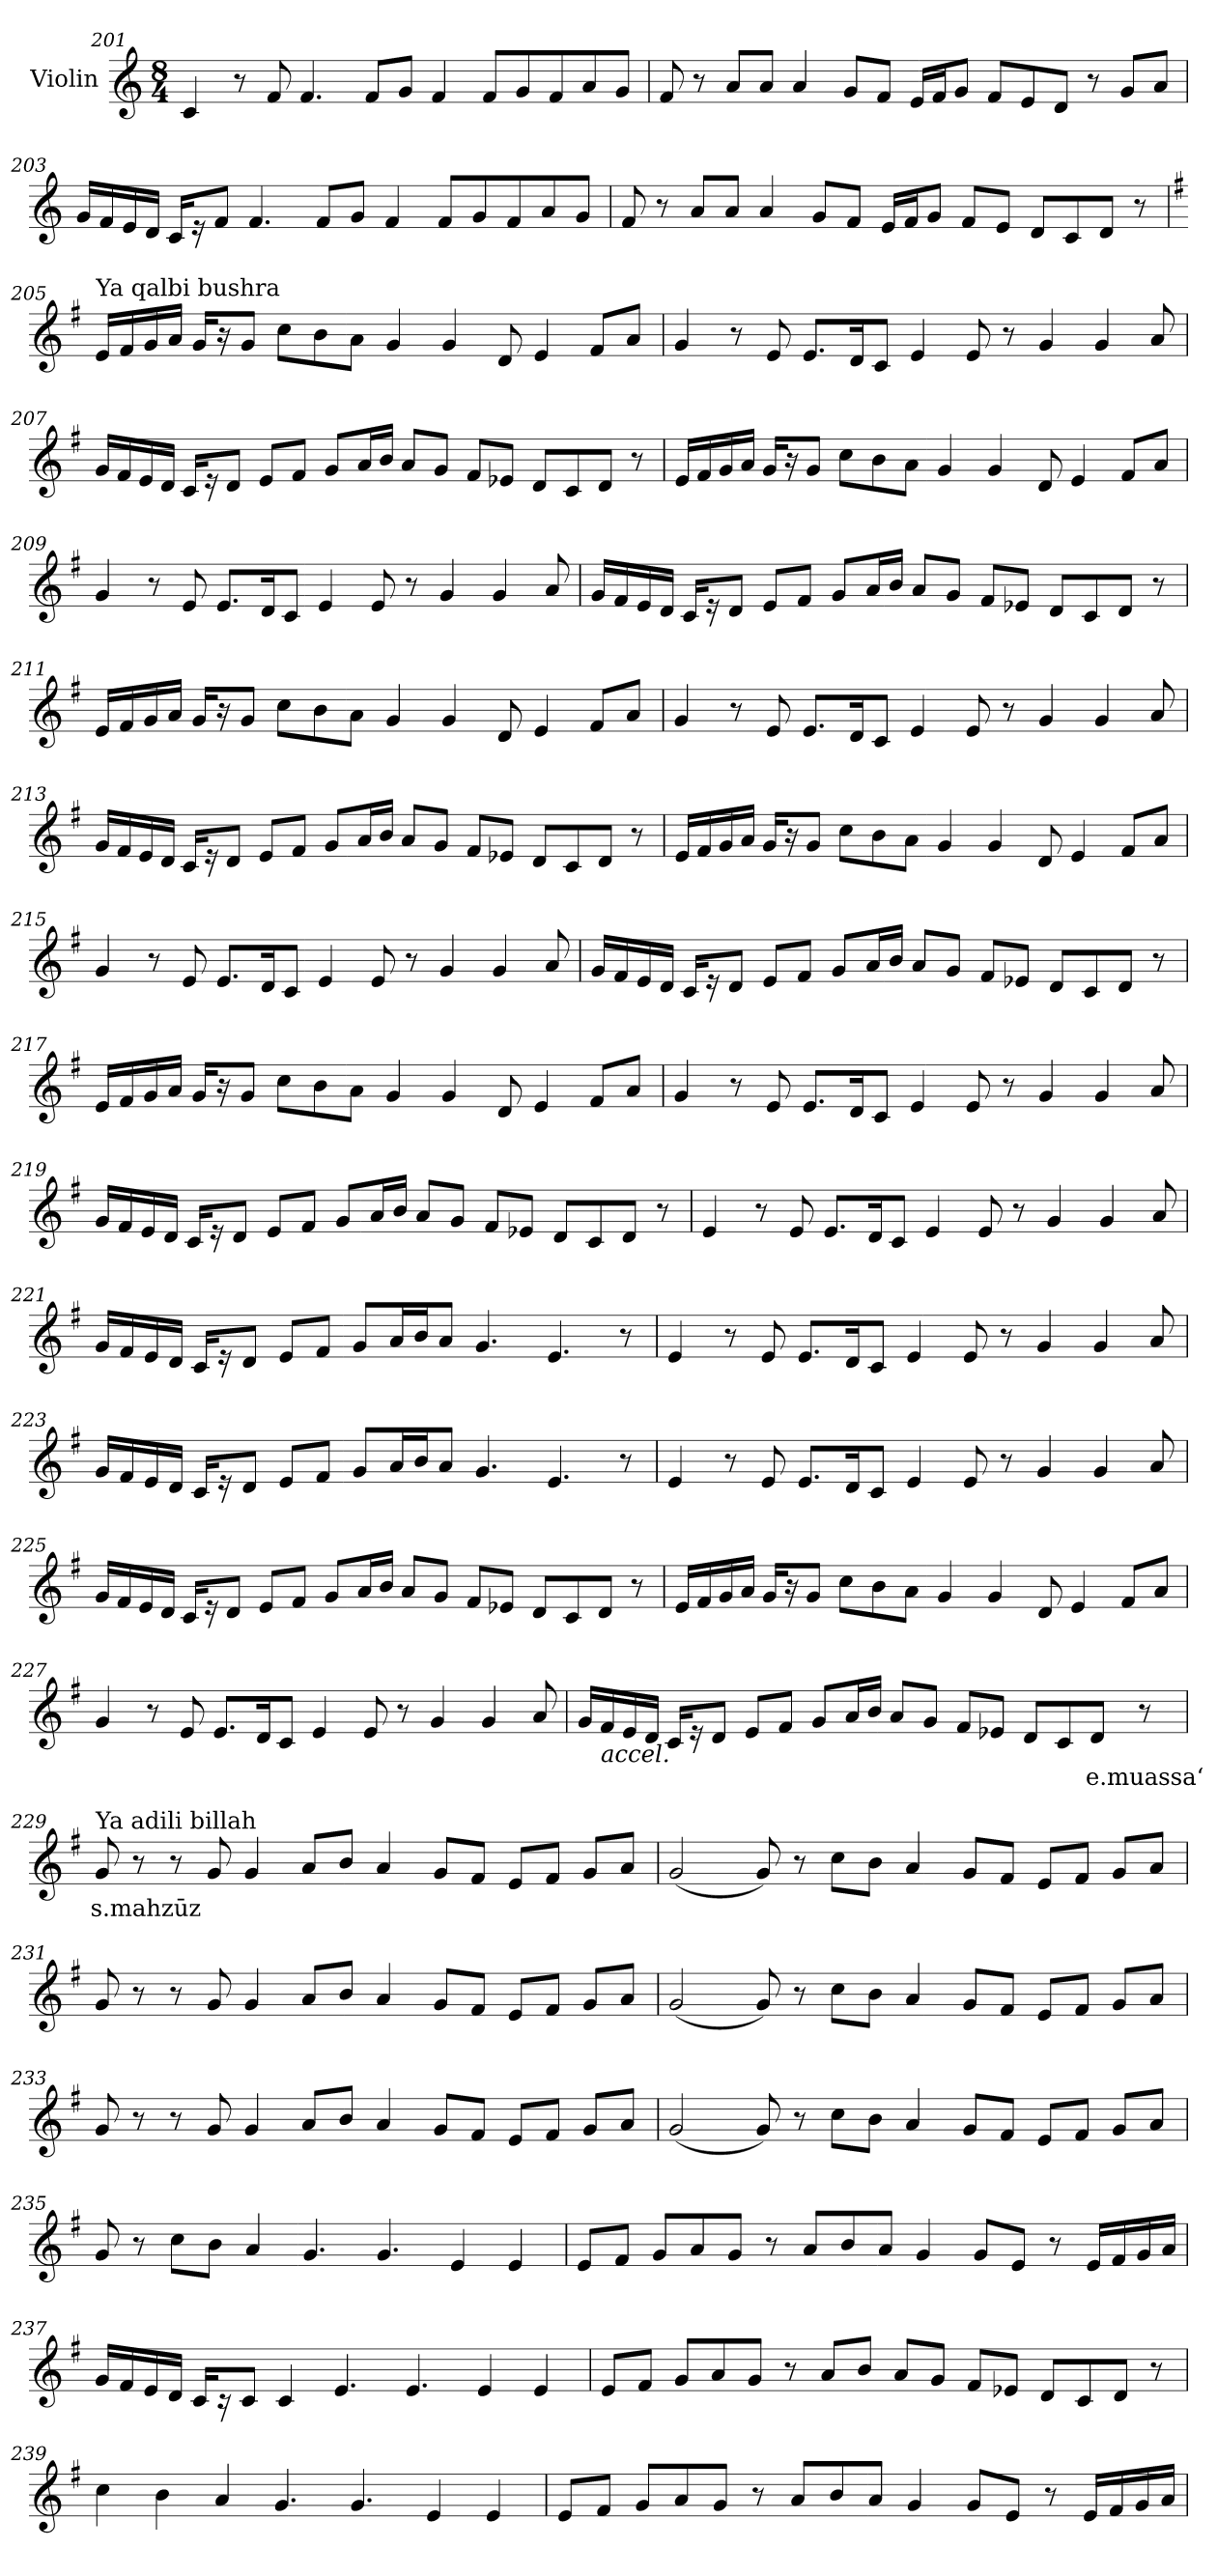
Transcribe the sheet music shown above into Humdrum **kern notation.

**kern	**text
*part1	*part1
*staff1	*staff1
*I"Violin	*
*clefG2	*
*k[]	*
*M8/4	*
=201	=201
4c/	.
8r	.
8f/	.
4.f/	.
8f/L	.
8g/J	.
4f/	.
8f/L	.
8g/	.
8f/	.
8a/	.
8g/J	.
!!LO:LB:g=z
=202	=202
8f/	.
8r	.
8a/L	.
8a/J	.
4a/	.
8g/L	.
8f/J	.
16e/LL	.
16f/J	.
8g/J	.
8f/L	.
8e/	.
8d/J	.
8r	.
8g/L	.
8a/J	.
=203	=203
16g/LL	.
16f/	.
16e/	.
16d/JJ	.
16c/KL	.
16r	.
8f/J	.
4.f/	.
8f/L	.
8g/J	.
4f/	.
8f/L	.
8g/	.
8f/	.
8a/	.
8g/J	.
!!LO:LB:g=z
=204	=204
8f/	.
8r	.
8a/L	.
8a/J	.
4a/	.
8g/L	.
8f/J	.
16e/LL	.
16f/J	.
8g/J	.
8f/L	.
8e/J	.
8d/L	.
8c/	.
8d/J	.
8r	.
=205	=205
*k[f#]	*
*G:	*
!LO:TX:a:t=Ya qalbi bushra	!
16e/LL	.
16f#/	.
16g/	.
16a/JJ	.
16g/KL	.
16r	.
8g/J	.
8cc\L	.
8b\	.
8a\J	.
4g/	.
4g/	.
8d/	.
4e/	.
8f#/L	.
8a/J	.
!!LO:LB:g=z
=206	=206
4g/	.
8r	.
8e/	.
8.e/L	.
16d/K	.
8c/J	.
4e/	.
8e/	.
8r	.
4g/	.
4g/	.
8a/	.
=207	=207
16g/LL	.
16f#/	.
16e/	.
16d/JJ	.
16c/KL	.
16r	.
8d/J	.
8e/L	.
8f#/J	.
8g/L	.
16a/L	.
16b/JJ	.
8a/L	.
8g/J	.
8f#/L	.
8e-X/J	.
8d/L	.
8c/	.
8d/J	.
8r	.
!!LO:LB:g=z
=208	=208
16e/LL	.
16f#/	.
16g/	.
16a/JJ	.
16g/KL	.
16r	.
8g/J	.
8cc\L	.
8b\	.
8a\J	.
4g/	.
4g/	.
8d/	.
4e/	.
8f#/L	.
8a/J	.
=209	=209
4g/	.
8r	.
8e/	.
8.e/L	.
16d/K	.
8c/J	.
4e/	.
8e/	.
8r	.
4g/	.
4g/	.
8a/	.
!!LO:LB:g=z
=210	=210
16g/LL	.
16f#/	.
16e/	.
16d/JJ	.
16c/KL	.
16r	.
8d/J	.
8e/L	.
8f#/J	.
8g/L	.
16a/L	.
16b/JJ	.
8a/L	.
8g/J	.
8f#/L	.
8e-X/J	.
8d/L	.
8c/	.
8d/J	.
8r	.
=211	=211
16e/LL	.
16f#/	.
16g/	.
16a/JJ	.
16g/KL	.
16r	.
8g/J	.
8cc\L	.
8b\	.
8a\J	.
4g/	.
4g/	.
8d/	.
4e/	.
8f#/L	.
8a/J	.
!!LO:PB:g=z
=212	=212
4g/	.
8r	.
8e/	.
8.e/L	.
16d/K	.
8c/J	.
4e/	.
8e/	.
8r	.
4g/	.
4g/	.
8a/	.
=213	=213
16g/LL	.
16f#/	.
16e/	.
16d/JJ	.
16c/KL	.
16r	.
8d/J	.
8e/L	.
8f#/J	.
8g/L	.
16a/L	.
16b/JJ	.
8a/L	.
8g/J	.
8f#/L	.
8e-X/J	.
8d/L	.
8c/	.
8d/J	.
8r	.
!!LO:LB:g=z
=214	=214
16e/LL	.
16f#/	.
16g/	.
16a/JJ	.
16g/KL	.
16r	.
8g/J	.
8cc\L	.
8b\	.
8a\J	.
4g/	.
4g/	.
8d/	.
4e/	.
8f#/L	.
8a/J	.
=215	=215
4g/	.
8r	.
8e/	.
8.e/L	.
16d/K	.
8c/J	.
4e/	.
8e/	.
8r	.
4g/	.
4g/	.
8a/	.
!!LO:LB:g=z
=216	=216
16g/LL	.
16f#/	.
16e/	.
16d/JJ	.
16c/KL	.
16r	.
8d/J	.
8e/L	.
8f#/J	.
8g/L	.
16a/L	.
16b/JJ	.
8a/L	.
8g/J	.
8f#/L	.
8e-X/J	.
8d/L	.
8c/	.
8d/J	.
8r	.
=217	=217
16e/LL	.
16f#/	.
16g/	.
16a/JJ	.
16g/KL	.
16r	.
8g/J	.
8cc\L	.
8b\	.
8a\J	.
4g/	.
4g/	.
8d/	.
4e/	.
8f#/L	.
8a/J	.
!!LO:LB:g=z
=218	=218
4g/	.
8r	.
8e/	.
8.e/L	.
16d/K	.
8c/J	.
4e/	.
8e/	.
8r	.
4g/	.
4g/	.
8a/	.
=219	=219
16g/LL	.
16f#/	.
16e/	.
16d/JJ	.
16c/KL	.
16r	.
8d/J	.
8e/L	.
8f#/J	.
8g/L	.
16a/L	.
16b/JJ	.
8a/L	.
8g/J	.
8f#/L	.
8e-X/J	.
8d/L	.
8c/	.
8d/J	.
8r	.
!!LO:LB:g=z
=220	=220
4e/	.
8r	.
8e/	.
8.e/L	.
16d/K	.
8c/J	.
4e/	.
8e/	.
8r	.
4g/	.
4g/	.
8a/	.
=221	=221
16g/LL	.
16f#/	.
16e/	.
16d/JJ	.
16c/KL	.
16r	.
8d/J	.
8e/L	.
8f#/J	.
8g/L	.
16a/L	.
16b/J	.
8a/J	.
4.g/	.
4.e/	.
8r	.
!!LO:LB:g=z
=222	=222
4e/	.
8r	.
8e/	.
8.e/L	.
16d/K	.
8c/J	.
4e/	.
8e/	.
8r	.
4g/	.
4g/	.
8a/	.
=223	=223
16g/LL	.
16f#/	.
16e/	.
16d/JJ	.
16c/KL	.
16r	.
8d/J	.
8e/L	.
8f#/J	.
8g/L	.
16a/L	.
16b/J	.
8a/J	.
4.g/	.
4.e/	.
8r	.
!!LO:LB:g=z
=224	=224
4e/	.
8r	.
8e/	.
8.e/L	.
16d/K	.
8c/J	.
4e/	.
8e/	.
8r	.
4g/	.
4g/	.
8a/	.
=225	=225
16g/LL	.
16f#/	.
16e/	.
16d/JJ	.
16c/KL	.
16r	.
8d/J	.
8e/L	.
8f#/J	.
8g/L	.
16a/L	.
16b/JJ	.
8a/L	.
8g/J	.
8f#/L	.
8e-X/J	.
8d/L	.
8c/	.
8d/J	.
8r	.
!!LO:LB:g=z
=226	=226
16e/LL	.
16f#/	.
16g/	.
16a/JJ	.
16g/KL	.
16r	.
8g/J	.
8cc\L	.
8b\	.
8a\J	.
4g/	.
4g/	.
8d/	.
4e/	.
8f#/L	.
8a/J	.
=227	=227
4g/	.
8r	.
8e/	.
8.e/L	.
16d/K	.
8c/J	.
4e/	.
8e/	.
8r	.
4g/	.
4g/	.
8a/	.
!!LO:PB:g=z
=228	=228
16g/LL	.
!LO:TX:b:i:t=accel.	!
16f#/	.
16e/	.
16d/JJ	.
16c/KL	.
16r	.
8d/J	.
8e/L	.
8f#/J	.
8g/L	.
16a/L	.
16b/JJ	.
8a/L	.
8g/J	.
8f#/L	.
8e-X/J	.
8d/L	.
8c/	.
!	!LO:LY:b
8d/J	e.muassa‘
8r	.
=229	=229
*MM80	*
!LO:TX:a:t=Ya adili billah	!
!	!LO:LY:b
8g/	s.mahzūz
8r	.
8r	.
8g/	.
4g/	.
8a/L	.
8b/J	.
4a/	.
8g/L	.
8f#/J	.
8e/L	.
8f#/J	.
8g/L	.
8a/J	.
!!LO:LB:g=z
=230	=230
(<2g/	.
8g/)	.
8r	.
8cc\L	.
8b\J	.
4a/	.
8g/L	.
8f#/J	.
8e/L	.
8f#/J	.
8g/L	.
8a/J	.
=231	=231
8g/	.
8r	.
8r	.
8g/	.
4g/	.
8a/L	.
8b/J	.
4a/	.
8g/L	.
8f#/J	.
8e/L	.
8f#/J	.
8g/L	.
8a/J	.
!!LO:LB:g=z
=232	=232
(<2g/	.
8g/)	.
8r	.
8cc\L	.
8b\J	.
4a/	.
8g/L	.
8f#/J	.
8e/L	.
8f#/J	.
8g/L	.
8a/J	.
=233	=233
8g/	.
8r	.
8r	.
8g/	.
4g/	.
8a/L	.
8b/J	.
4a/	.
8g/L	.
8f#/J	.
8e/L	.
8f#/J	.
8g/L	.
8a/J	.
!!LO:LB:g=z
=234	=234
(<2g/	.
8g/)	.
8r	.
8cc\L	.
8b\J	.
4a/	.
8g/L	.
8f#/J	.
8e/L	.
8f#/J	.
8g/L	.
8a/J	.
=235	=235
8g/	.
8r	.
8cc\L	.
8b\J	.
4a/	.
4.g/	.
4.g/	.
4e/	.
4e/	.
!!LO:LB:g=z
=236	=236
8e/L	.
8f#/J	.
8g/L	.
8a/	.
8g/J	.
8r	.
8a/L	.
8b/	.
8a/J	.
4g/	.
8g/L	.
8e/J	.
8r	.
16e/LL	.
16f#/	.
16g/	.
16a/JJ	.
=237	=237
16g/LL	.
16f#/	.
16e/	.
16d/JJ	.
16c/KL	.
16r	.
8c/J	.
4c/	.
4.e/	.
4.e/	.
4e/	.
4e/	.
!!LO:LB:g=z
=238	=238
8e/L	.
8f#/J	.
8g/L	.
8a/	.
8g/J	.
8r	.
8a/L	.
8b/J	.
8a/L	.
8g/J	.
8f#/L	.
8e-X/J	.
8d/L	.
8c/	.
8d/J	.
8r	.
=239	=239
4cc\	.
4b\	.
4a/	.
4.g/	.
4.g/	.
4e/	.
4e/	.
!!LO:LB:g=z
=240	=240
8e/L	.
8f#/J	.
8g/L	.
8a/	.
8g/J	.
8r	.
8a/L	.
8b/	.
8a/J	.
4g/	.
8g/L	.
8e/J	.
8r	.
16e/LL	.
16f#/	.
16g/	.
16a/JJ	.
=	=
*-	*-
